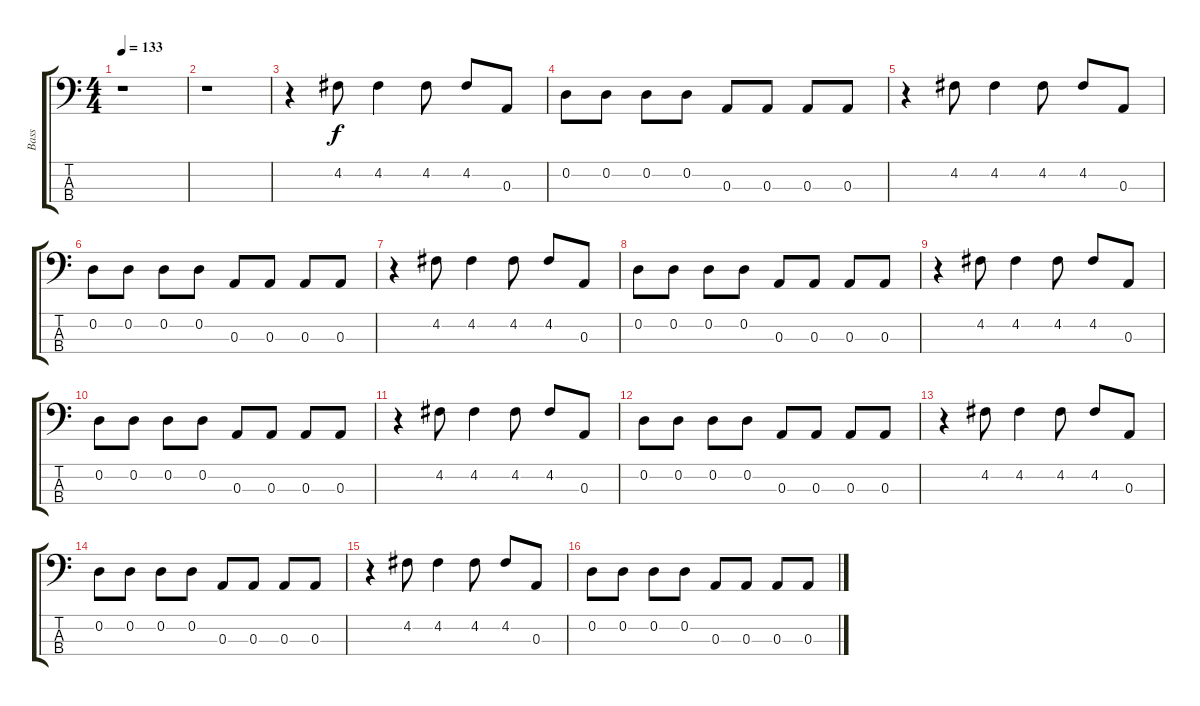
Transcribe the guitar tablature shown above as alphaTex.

\track ("Bass" "Bass") {instrument electricbassfinger}
\staff {score tabs}
\tuning (G2 D2 A1 E1) {hide}
\ts (4 4)
\tempo 133
\clef f4
\ks c
r.1{dy f} |
r.1 |
r.4 4.2.8 4.2.4 4.2.8 4.2.8 0.3.8 |
0.2.8 0.2.8 0.2.8 0.2.8 0.3.8 0.3.8 0.3.8 0.3.8 |
r.4 4.2.8 4.2.4 4.2.8 4.2.8 0.3.8 |
0.2.8 0.2.8 0.2.8 0.2.8 0.3.8 0.3.8 0.3.8 0.3.8 |
r.4 4.2.8 4.2.4 4.2.8 4.2.8 0.3.8 |
0.2.8 0.2.8 0.2.8 0.2.8 0.3.8 0.3.8 0.3.8 0.3.8 |
r.4 4.2.8 4.2.4 4.2.8 4.2.8 0.3.8 |
0.2.8 0.2.8 0.2.8 0.2.8 0.3.8 0.3.8 0.3.8 0.3.8 |
r.4 4.2.8 4.2.4 4.2.8 4.2.8 0.3.8 |
0.2.8 0.2.8 0.2.8 0.2.8 0.3.8 0.3.8 0.3.8 0.3.8 |
r.4 4.2.8 4.2.4 4.2.8 4.2.8 0.3.8 |
0.2.8 0.2.8 0.2.8 0.2.8 0.3.8 0.3.8 0.3.8 0.3.8 |
r.4 4.2.8 4.2.4 4.2.8 4.2.8 0.3.8 |
0.2.8 0.2.8 0.2.8 0.2.8 0.3.8 0.3.8 0.3.8 0.3.8
